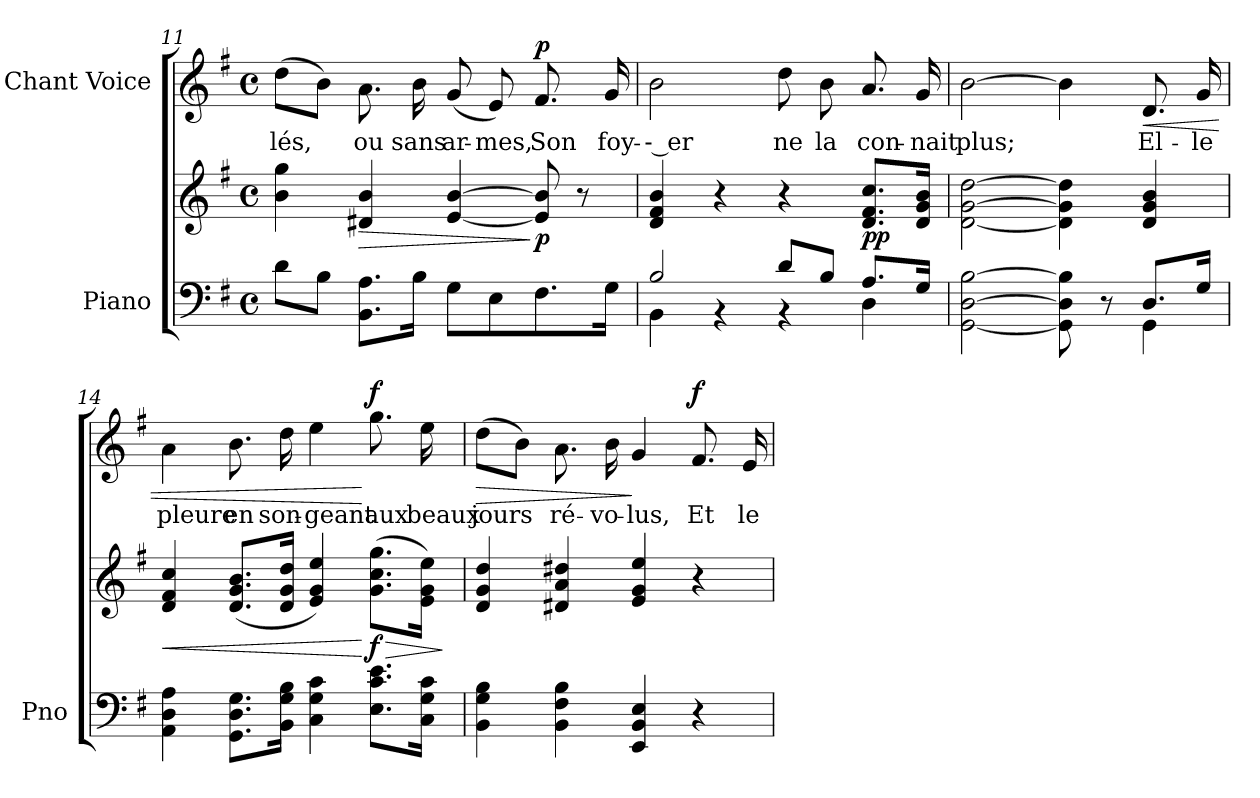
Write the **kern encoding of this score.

**kern	**kern	**dynam	**kern	**text	**dynam
*part2	*part2	*part2	*part1	*part1	*part1
*staff3	*staff2	*staff2/3	*staff1	*staff1	*staff1
*I"Piano	*	*	*I"Chant Voice	*	*
*I'Pno	*	*	*	*	*
*clefF4	*clefG2	*	*clefG2	*	*
*k[f#]	*k[f#]	*	*k[f#]	*	*
*M4/4	*M4/4	*	*M4/4	*	*
*met(c)	*met(c)	*	*met(c)	*	*
=11	=11	=11	=11	=11	=11
!	!	!	!	!LO:LY:b	!
8d\L	4b\ 4gg\	.	(8dd\L	-lés,	.
8B\J	.	.	8b\J)	.	.
!	!	!LO:HP:b	!	!LO:LY:b	!
8.BB\ 8.A\L	4d#X/ 4b/	>	8.a\	ou	.
!	!	!	!	!LO:LY:b	!
16B\Jk	.	.	16b\	sans	.
!	!	!	!	!LO:LY:b	!
8G\L	[4e/ [4b/	.	(8g/	ar-	.
!	!	!	!	!LO:LY:b	!
8E\	.	.	8e/)	-mes,	.
!	!	!LO:DY:n=1:b	!	!LO:LY:b	!LO:DY:a
8.F#\	8e/] 8b/]	] p	8.f#/	Son	p
.	8r	.	.	.	.
!	!	!	!	!LO:LY:b	!
16G\Jk	.	.	16g/	foy-	.
!!LO:LB:g=z
=12	=12	=12	=12	=12	=12
*^	*	*	*	*	*
!	!	!	!	!	!LO:LY:b	!
2B/	4BB\	4d/ 4f#/ 4b/	.	2b\	-- er	.
.	4r	4r	.	.	.	.
!	!	!	!	!	!LO:LY:b	!
8d/L	4r	4r	.	8dd\	ne	.
!	!	!	!	!	!LO:LY:b	!
8B/J	.	.	.	8b\	la	.
!	!	!	!LO:DY:b	!	!LO:LY:b	!
8.A/L	4D\	8.d/ 8.f#/ 8.cc/L	pp	8.a/	con-	.
!	!	!	!	!	!LO:LY:b	!
16G/Jk	.	16d/ 16g/ 16b/Jk	.	16g/	-nait	.
=13	=13	=13	=13	=13	=13	=13
!	!	!	!	!	!LO:LY:b	!
[<2GG\ [>2D\ [>2B\	2.ryy	[2d\ [>2g\ [2dd\	.	[2b\	plus;	.
8GG\] 8D\] 8B\]	.	4d\] 4g\] 4dd\]	.	4b\]	.	.
8r	.	.	.	.	.	.
!	!	!	!	!	!LO:LY:b	!LO:HP:b
8.D/L	4GG\	4d/ 4g/ 4b/	.	8.d/	El-	<
!	!	!	!	!	!LO:LY:b	!
16G/Jk	.	.	.	16g/	-le	.
*v	*v	*	*	*	*	*
=14	=14	=14	=14	=14	=14
!	!	!LO:HP:b	!	!LO:LY:b	!
4AA\ 4D\ 4A\	4d/ 4f#/ 4cc/	<	4a\	pleure	.
!	!	!	!	!LO:LY:b	!
8.GG\ 8.D\ 8.G\L	(8.d/ 8.g/ 8.b/L	.	8.b\	en	.
!	!	!	!	!LO:LY:b	!
16BB\ 16G\ 16B\Jk	16d/ 16g/ 16dd/Jk	.	16dd\	son-	.
!	!	!	!	!LO:LY:b	!
4C\ 4G\ 4c\	4e/ 4g/ 4ee/)	.	4ee\	-geant	.
!	!	!LO:HP:n=1:b	!	!LO:LY:b	!
!	!	!LO:DY:n=1:b	!	!	!LO:DY:n=1:a
8.E\ 8.c\ 8.e\L	(8.g\ 8.cc\ 8.gg\L	[ > f	8.gg\	aux	[ f
!	!	!	!	!LO:LY:b	!
16C\ 16G\ 16c\Jk	16e\ 16g\ 16ee\Jk)	.	16ee\	beaux	.
.	.	]	.	.	.
!!LO:LB:g=z
=15	=15	=15	=15	=15	=15
!	!	!	!	!LO:LY:b	!LO:HP:b
4BB\ 4G\ 4B\	4d/ 4g/ 4dd/	.	(8dd\L	jours	>
.	.	.	8b\J)	.	.
!	!	!	!	!LO:LY:b	!
4BB\ 4F#\ 4B\	4d#X/ 4a/ 4dd#X/	.	8.a\	ré-	.
!	!	!	!	!LO:LY:b	!
.	.	.	16b\	-vo-	.
!	!	!	!	!LO:LY:b	!
4EE/ 4BB/ 4E/	4e/ 4g/ 4ee/	.	4g/	-lus,	]
!	!	!	!	!LO:LY:b	!LO:DY:a
4r	4r	.	8.f#/	Et	f
!	!	!	!	!LO:LY:b	!
.	.	.	16e/	le	.
=	=	=	=	=	=
*-	*-	*-	*-	*-	*-
